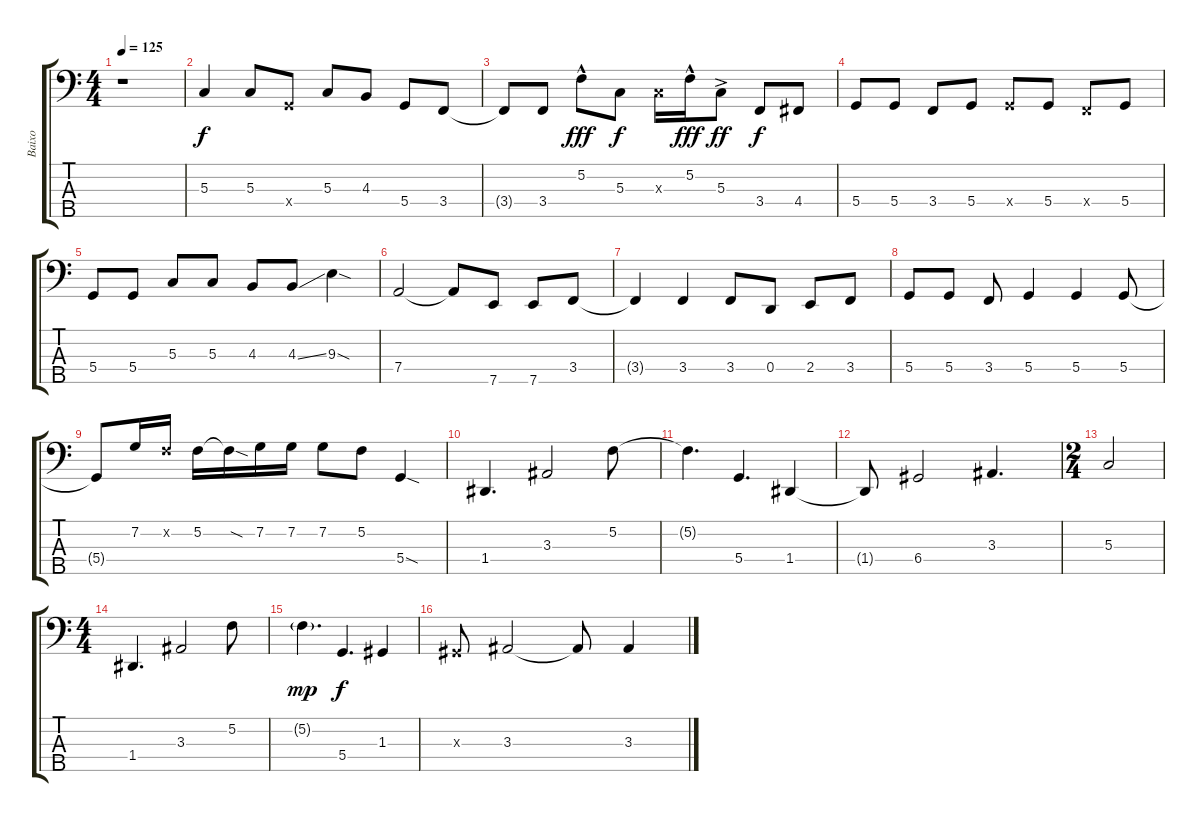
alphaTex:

\track ("Baixo" "Baixo") {instrument electricbasspick}
\staff {score tabs}
\tuning (F2 C2 G1 D1 A0) {hide}
\ts (4 4)
\tempo 125
\clef f4
\ks c
r.1{dy f} |
5.3.4 5.3.8 5.4{x}.8 5.3.8 4.3.8 5.4.8 3.4.8 |
3.4{t}.8 3.4.8 5.2{hac}.8{dy fff} 5.3.8{dy f} 5.3{x}.16 5.2{hac}.16{dy fff} 5.3{ac}.8{dy ff} 3.4.8{dy f} 4.4.8 |
5.4.8 5.4.8 3.4.8 5.4.8 5.4{x}.8 5.4.8 3.4{x}.8 5.4.8 |
5.4.8 5.4.8 5.3.8 5.3.8 4.3.8 4.3{ss}.8 9.3{sod}.4 |
7.4.2 7.4{t}.8 7.5.8 7.5.8 3.4.8 |
3.4{t}.4 3.4.4 3.4.8 0.4.8 2.4.8 3.4.8 |
5.4.8 5.4.8 3.4.8 5.4.4 5.4.4 5.4.8 |
5.4{t}.8 7.2.16 5.2{x}.16 5.2.16 5.2{sod t}.16 7.2.16 7.2.16 7.2.8 5.2.8 5.4{sod}.4 |
1.4.4{d volume 14 instrument electricbassfinger} 3.3.2 5.2.8 |
5.2{t}.4{d} 5.4.4{d} 1.4.4 |
1.4{t}.8 6.4.2 3.3.4{d} |
\ts (2 4)
5.3.2 |
\ts (4 4)
1.4.4{d} 3.3.2 5.2.8 |
5.2{g}.4{d dy mp} 5.4.4{d dy f} 1.3.4 |
1.3{x}.8 3.3.2 3.3{t}.8 3.3.4
